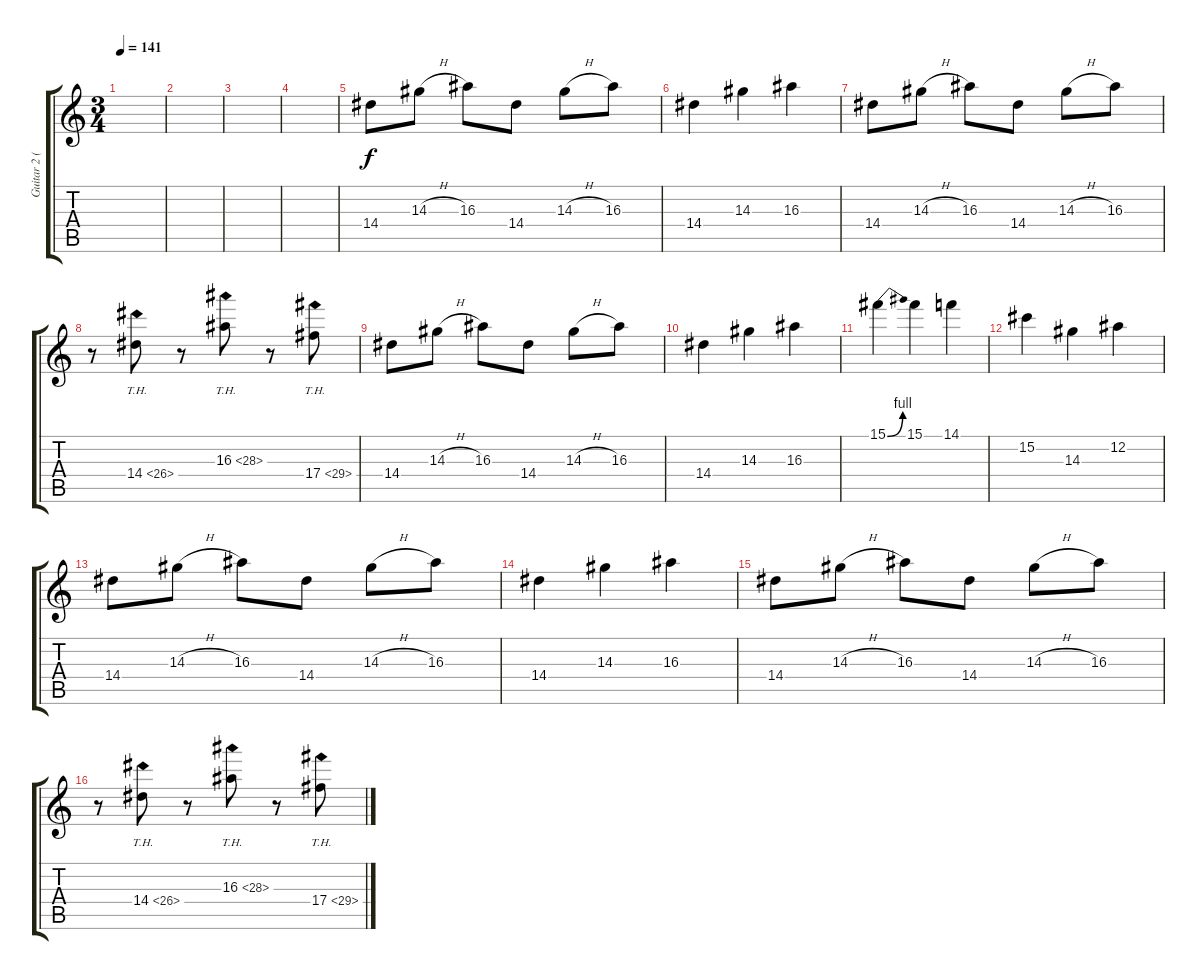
\track ("Guitar 2 (Dist.)" "Guitar 2 (") {instrument distortionguitar}
\staff {score tabs}
\tuning (Eb4 Bb3 Gb3 Db3 Ab2 Eb2) {hide}
\ts (3 4)
\tempo 141
\clef g2
\ks c
|
|
|
|
14.4.8 14.3{h}.8 16.3.8 14.4.8 14.3{h}.8 16.3.8 |
14.4.4 14.3.4 16.3.4 |
14.4.8 14.3{h}.8 16.3.8 14.4.8 14.3{h}.8 16.3.8 |
r.8 14.4{th 12}.8 r.8 16.3{th 12}.8 r.8 17.4{th 12}.8 |
14.4.8 14.3{h}.8 16.3.8 14.4.8 14.3{h}.8 16.3.8 |
14.4.4 14.3.4 16.3.4 |
15.1{be (bend 0 0 60 4)}.4 15.1.4 14.1.4 |
15.2.4 14.3.4 12.2.4 |
14.4.8 14.3{h}.8 16.3.8 14.4.8 14.3{h}.8 16.3.8 |
14.4.4 14.3.4 16.3.4 |
14.4.8 14.3{h}.8 16.3.8 14.4.8 14.3{h}.8 16.3.8 |
r.8 14.4{th 12}.8 r.8 16.3{th 12}.8 r.8 17.4{th 12}.8
